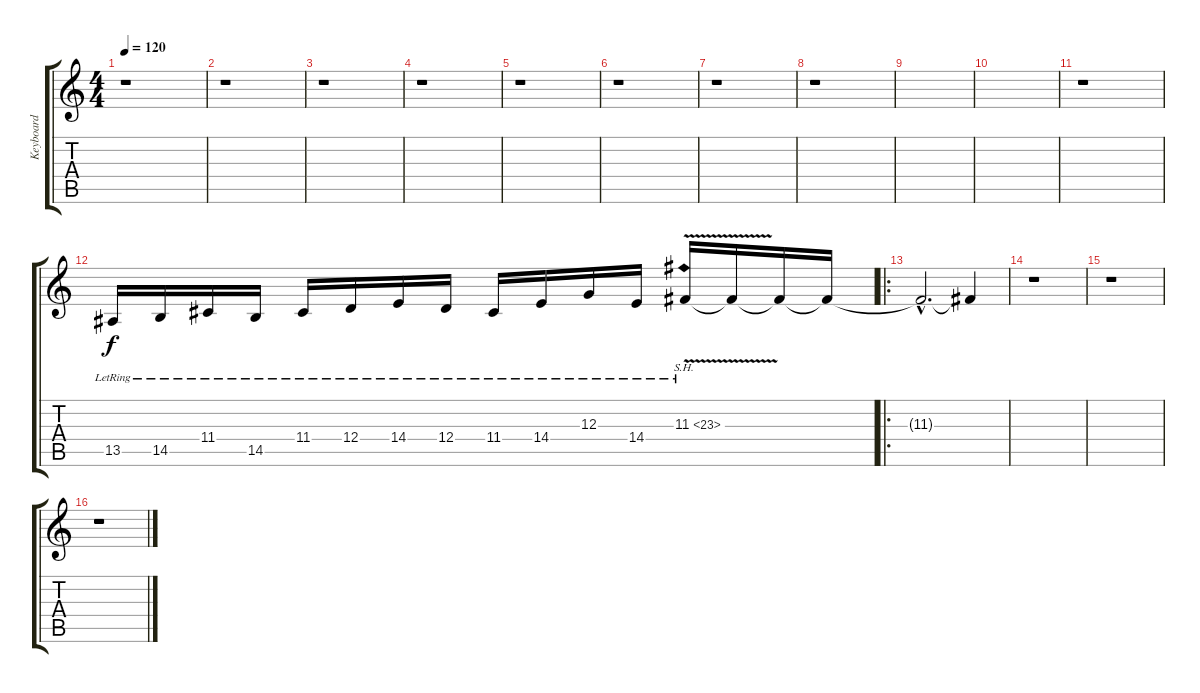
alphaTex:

\track ("Keyboard" "Keyboard") {instrument harpsichord}
\staff {score tabs}
\tuning (E4 B3 G3 D3 A2 E2) {hide}
\ts (4 4)
\tempo 120
\clef g2
\ks c
r.1{dy f} |
r.1 |
r.1 |
r.1 |
r.1 |
r.1 |
r.1 |
r.1 |
|
|
r.1 |
13.5{lr}.16 14.5{lr}.16 11.4{lr}.16 14.5{lr}.16 11.4{lr}.16 12.4{lr}.16 14.4{lr}.16 12.4{lr}.16 11.4{lr}.16 14.4{lr}.16 12.3{lr}.16 14.4{lr}.16 11.3{sh 12 v lr}.16 11.3{t}.16 11.3{t}.16 11.3{t}.16 |
\ro
11.3{hac t}.2{d} 11.3{t}.4 |
r.1 |
r.1{volume 16} |
r.1
